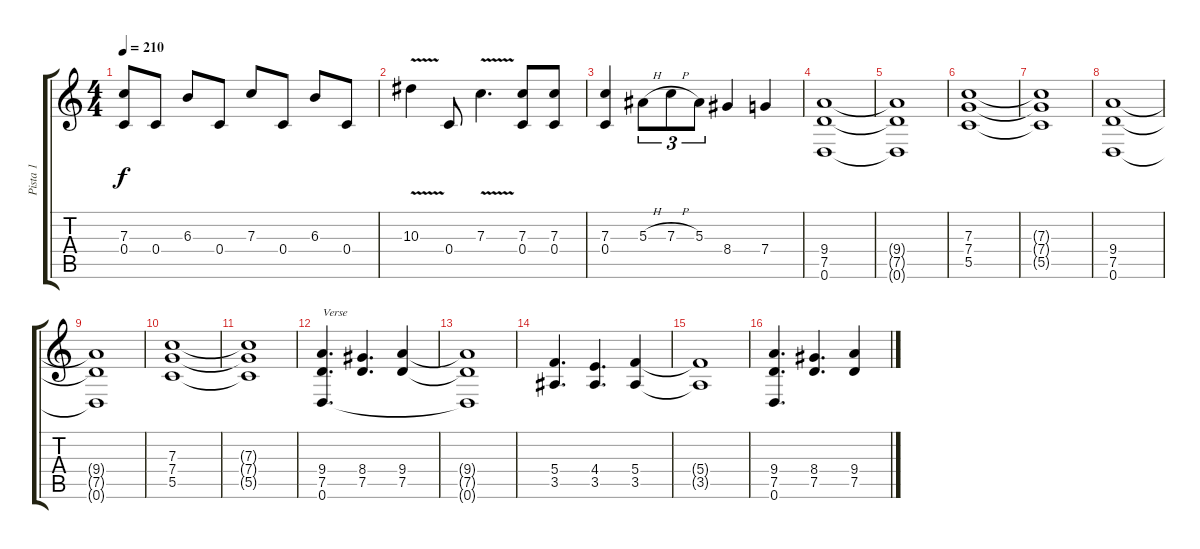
\track ("Pista 1" "Pista 1") {instrument distortionguitar}
\staff {score tabs}
\tuning (D4 A3 F3 C3 G2 D2) {hide}
\ts (4 4)
\tempo 210
\clef g2
\ks c
(7.3 0.4).8{dy f} 0.4.8 6.3.8 0.4.8 7.3.8 0.4.8 6.3.8 0.4.8 |
10.3{v}.4 0.4.8 7.3{v}.4{d} (7.3 0.4).8 (7.3 0.4).8 |
(7.3 0.4).4 5.3{h}.8{tu (3 2)} 7.3{h}.8{tu (3 2)} 5.3.8{tu (3 2)} 8.4.4 7.4.4 |
(9.4 7.5 0.6).1 |
(9.4{t} 7.5{t} 0.6{t}).1 |
(7.3 7.4 5.5).1 |
(7.3{t} 7.4{t} 5.5{t}).1 |
(9.4 7.5 0.6).1 |
(9.4{t} 7.5{t} 0.6{t}).1 |
(7.3 7.4 5.5).1 |
(7.3{t} 7.4{t} 5.5{t}).1 |
(9.4 7.5 0.6).4{d txt "Verse"} (8.4 7.5).4{d} (9.4 7.5).4 |
(9.4{t} 7.5{t} 0.6{t}).1 |
(5.4 3.5).4{d} (4.4 3.5).4{d} (5.4 3.5).4 |
(5.4{t} 3.5{t}).1 |
(9.4 7.5 0.6).4{d} (8.4 7.5).4{d} (9.4 7.5).4
